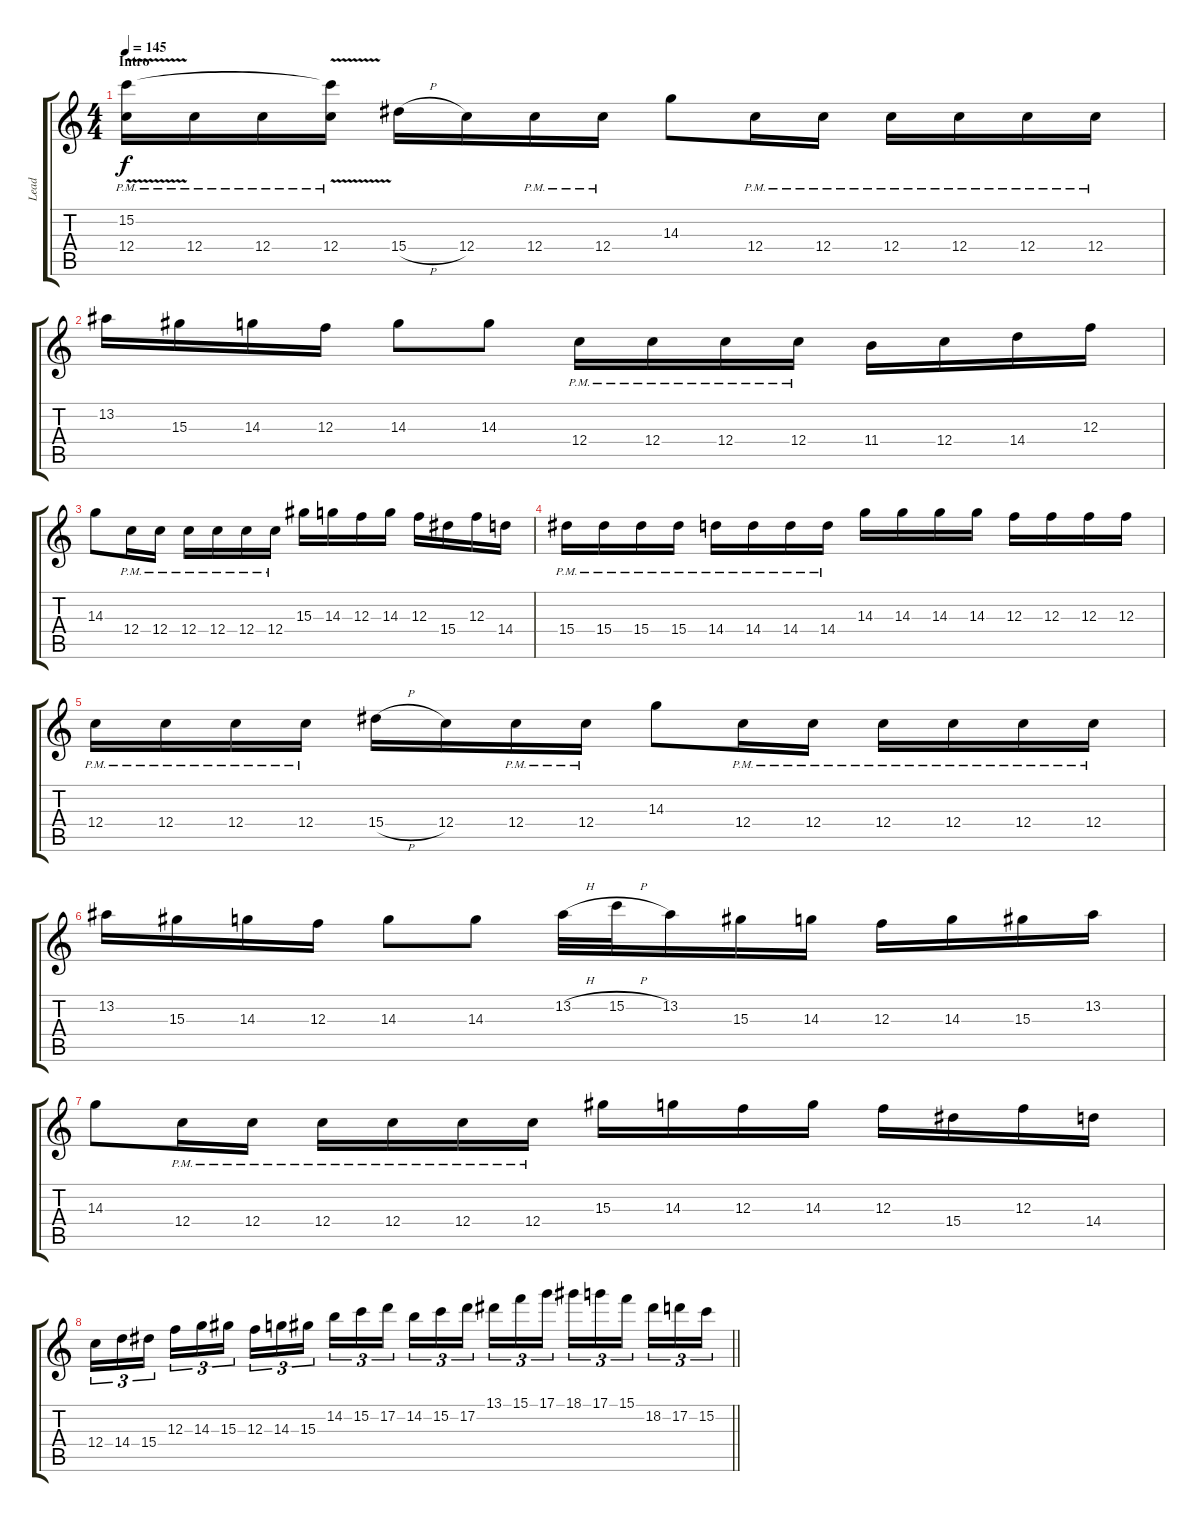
\track ("Lead" "Lead") {instrument distortionguitar}
\staff {score tabs}
\tuning (D4 A3 F3 C3 G2 C2) {hide}
\ts (4 4)
\section ("" "Intro")
\tempo 145
\clef g2
\ks c
(15.2{v} 12.4{pm}).16{dy f} 12.4{pm}.16 12.4{pm}.16 (15.2{t} 12.4{pm}).16 15.4{h}.16 12.4.16 12.4{pm}.16 12.4{pm}.16 14.3.8 12.4{pm}.16 12.4{pm}.16 12.4{pm}.16 12.4{pm}.16 12.4{pm}.16 12.4{pm}.16 |
13.2.16 15.3.16 14.3.16 12.3.16 14.3.8 14.3.8 12.4{pm}.16 12.4{pm}.16 12.4{pm}.16 12.4{pm}.16 11.4.16 12.4.16 14.4.16 12.3.16 |
14.3.8 12.4{pm}.16 12.4{pm}.16 12.4{pm}.16 12.4{pm}.16 12.4{pm}.16 12.4{pm}.16 15.3.16 14.3.16 12.3.16 14.3.16 12.3.16 15.4.16 12.3.16 14.4.16 |
15.4{pm}.16 15.4{pm}.16 15.4{pm}.16 15.4{pm}.16 14.4{pm}.16 14.4{pm}.16 14.4{pm}.16 14.4{pm}.16 14.3.16 14.3.16 14.3.16 14.3.16 12.3.16 12.3.16 12.3.16 12.3.16 |
12.4{pm}.16 12.4{pm}.16 12.4{pm}.16 12.4{pm}.16 15.4{h}.16 12.4.16 12.4{pm}.16 12.4{pm}.16 14.3.8 12.4{pm}.16 12.4{pm}.16 12.4{pm}.16 12.4{pm}.16 12.4{pm}.16 12.4{pm}.16 |
13.2.16 15.3.16 14.3.16 12.3.16 14.3.8 14.3.8 13.2{h}.32 15.2{h}.32 13.2.16 15.3.16 14.3.16 12.3.16 14.3.16 15.3.16 13.2.16 |
14.3.8 12.4{pm}.16 12.4{pm}.16 12.4{pm}.16 12.4{pm}.16 12.4{pm}.16 12.4{pm}.16 15.3.16 14.3.16 12.3.16 14.3.16 12.3.16 15.4.16 12.3.16 14.4.16 |
\barLineRight lightlight
12.4.16{tu (3 2)} 14.4.16{tu (3 2)} 15.4.16{tu (3 2) beam splitsecondary} 12.3.16{tu (3 2)} 14.3.16{tu (3 2)} 15.3.16{tu (3 2)} 12.3.16{tu (3 2)} 14.3.16{tu (3 2)} 15.3.16{tu (3 2) beam splitsecondary} 14.2.16{tu (3 2)} 15.2.16{tu (3 2)} 17.2.16{tu (3 2)} 14.2.16{tu (3 2)} 15.2.16{tu (3 2)} 17.2.16{tu (3 2) beam splitsecondary} 13.1.16{tu (3 2)} 15.1.16{tu (3 2)} 17.1.16{tu (3 2)} 18.1.16{tu (3 2)} 17.1.16{tu (3 2)} 15.1.16{tu (3 2) beam splitsecondary} 18.2.16{tu (3 2)} 17.2.16{tu (3 2)} 15.2.16{tu (3 2)}
